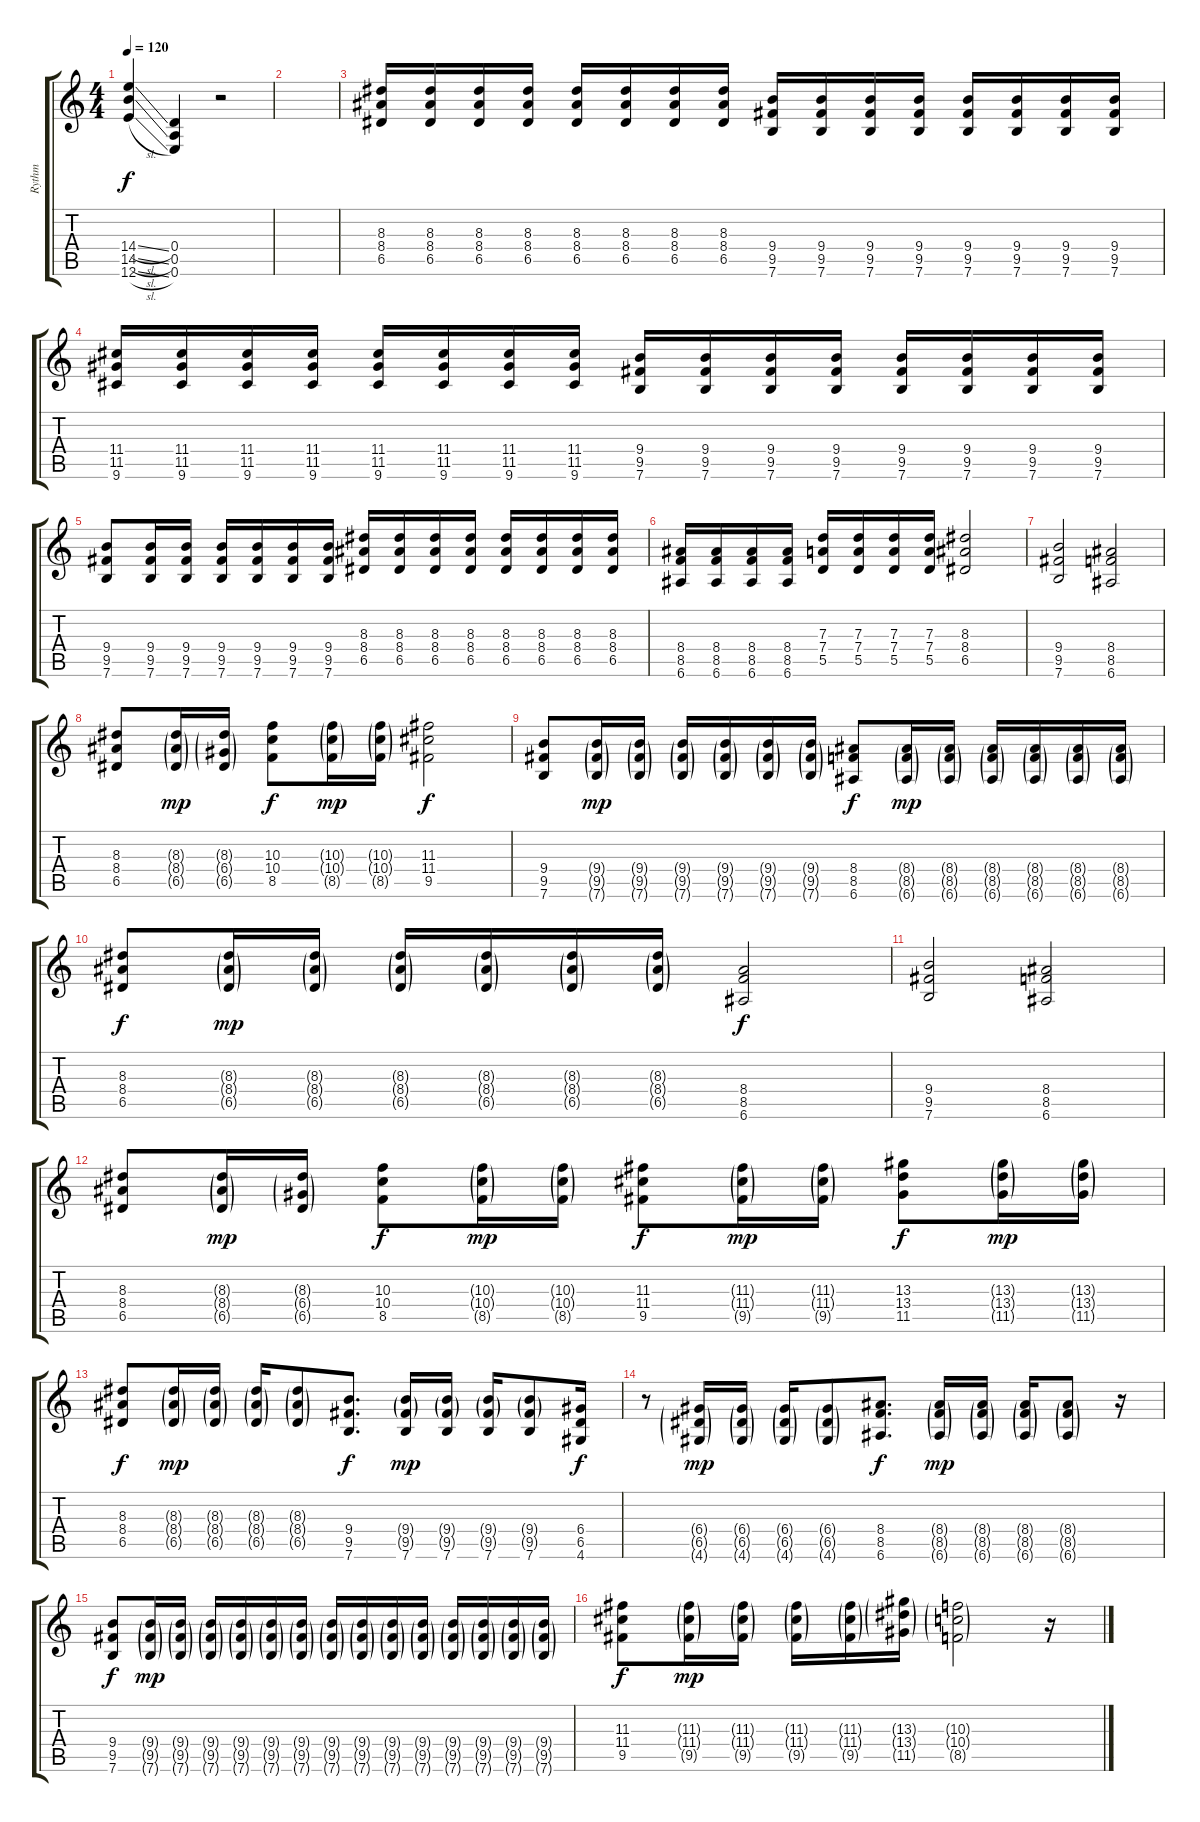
\track ("Rythm" "Rythm") {instrument overdrivenguitar}
\staff {score tabs}
\tuning (E4 B3 G3 D3 A2 E2) {hide}
\ts (4 4)
\tempo 120
\clef g2
\ks c
(14.4{sl} 14.5{sl} 12.6{sl}).4{dy f} (0.4 0.5 0.6).4 r.2 |
|
(8.3 8.4 6.5).16 (8.3 8.4 6.5).16 (8.3 8.4 6.5).16 (8.3 8.4 6.5).16 (8.3 8.4 6.5).16 (8.3 8.4 6.5).16 (8.3 8.4 6.5).16 (8.3 8.4 6.5).16 (9.4 9.5 7.6).16 (9.4 9.5 7.6).16 (9.4 9.5 7.6).16 (9.4 9.5 7.6).16 (9.4 9.5 7.6).16 (9.4 9.5 7.6).16 (9.4 9.5 7.6).16 (9.4 9.5 7.6).16 |
(11.4 11.5 9.6).16 (11.4 11.5 9.6).16 (11.4 11.5 9.6).16 (11.4 11.5 9.6).16 (11.4 11.5 9.6).16 (11.4 11.5 9.6).16 (11.4 11.5 9.6).16 (11.4 11.5 9.6).16 (9.4 9.5 7.6).16 (9.4 9.5 7.6).16 (9.4 9.5 7.6).16 (9.4 9.5 7.6).16 (9.4 9.5 7.6).16 (9.4 9.5 7.6).16 (9.4 9.5 7.6).16 (9.4 9.5 7.6).16 |
(9.4 9.5 7.6).8 (9.4 9.5 7.6).16 (9.4 9.5 7.6).16 (9.4 9.5 7.6).16 (9.4 9.5 7.6).16 (9.4 9.5 7.6).16 (9.4 9.5 7.6).16 (8.3 8.4 6.5).16 (8.3 8.4 6.5).16 (8.3 8.4 6.5).16 (8.3 8.4 6.5).16 (8.3 8.4 6.5).16 (8.3 8.4 6.5).16 (8.3 8.4 6.5).16 (8.3 8.4 6.5).16 |
(8.4 8.5 6.6).16 (8.4 8.5 6.6).16 (8.4 8.5 6.6).16 (8.4 8.5 6.6).16 (7.3 7.4 5.5).16 (7.3 7.4 5.5).16 (7.3 7.4 5.5).16 (7.3 7.4 5.5).16 (8.3 8.4 6.5).2 |
(9.4 9.5 7.6).2 (8.4 8.5 6.6).2 |
(8.3 8.4 6.5).8 (8.3{g} 8.4{g} 6.5{g}).16{dy mp} (8.3{g} 6.4{g} 6.5{g}).16 (10.3 10.4 8.5).8{dy f} (10.3{g} 10.4{g} 8.5{g}).16{dy mp} (10.3{g} 10.4{g} 8.5{g}).16 (11.3 11.4 9.5).2{dy f} |
(9.4 9.5 7.6).8 (9.4{g} 9.5{g} 7.6{g}).16{dy mp} (9.4{g} 9.5{g} 7.6{g}).16 (9.4{g} 9.5{g} 7.6{g}).16 (9.4{g} 9.5{g} 7.6{g}).16 (9.4{g} 9.5{g} 7.6{g}).16 (9.4{g} 9.5{g} 7.6{g}).16 (8.4 8.5 6.6).8{dy f} (8.4{g} 8.5{g} 6.6{g}).16{dy mp} (8.4{g} 8.5{g} 6.6{g}).16 (8.4{g} 8.5{g} 6.6{g}).16 (8.4{g} 8.5{g} 6.6{g}).16 (8.4{g} 8.5{g} 6.6{g}).16 (8.4{g} 8.5{g} 6.6{g}).16 |
(8.3 8.4 6.5).8{dy f} (8.3{g} 8.4{g} 6.5{g}).16{dy mp} (8.3{g} 8.4{g} 6.5{g}).16 (8.3{g} 8.4{g} 6.5{g}).16 (8.3{g} 8.4{g} 6.5{g}).16 (8.3{g} 8.4{g} 6.5{g}).16 (8.3{g} 8.4{g} 6.5{g}).16 (8.4 8.5 6.6).2{dy f} |
(9.4 9.5 7.6).2 (8.4 8.5 6.6).2 |
(8.3 8.4 6.5).8 (8.3{g} 8.4{g} 6.5{g}).16{dy mp} (8.3{g} 6.4{g} 6.5{g}).16 (10.3 10.4 8.5).8{dy f} (10.3{g} 10.4{g} 8.5{g}).16{dy mp} (10.3{g} 10.4{g} 8.5{g}).16 (11.3 11.4 9.5).8{dy f} (11.3{g} 11.4{g} 9.5{g}).16{dy mp} (11.3{g} 11.4{g} 9.5{g}).16 (13.3 13.4 11.5).8{dy f} (13.3{g} 13.4{g} 11.5{g}).16{dy mp} (13.3{g} 13.4{g} 11.5{g}).16 |
(8.3 8.4 6.5).8{dy f} (8.3{g} 8.4{g} 6.5{g}).16{dy mp} (8.3{g} 8.4{g} 6.5{g}).16 (8.3{g} 8.4{g} 6.5{g}).16 (8.3{g} 8.4{g} 6.5{g}).8 (9.4 9.5 7.6).8{d dy f} (9.4{g} 9.5{g} 7.6).16{dy mp} (9.4{g} 9.5{g} 7.6).16 (9.4{g} 9.5{g} 7.6).16 (9.4{g} 9.5{g} 7.6).8 (6.4 6.5 4.6).16{dy f} |
r.8 (6.4{g} 6.5{g} 4.6{g}).16{dy mp} (6.4{g} 6.5{g} 4.6{g}).16 (6.4{g} 6.5{g} 4.6{g}).16 (6.4{g} 6.5{g} 4.6{g}).8 (8.4 8.5 6.6).8{d dy f} (8.4{g} 8.5{g} 6.6{g}).16{dy mp} (8.4{g} 8.5{g} 6.6{g}).16 (8.4{g} 8.5{g} 6.6{g}).16 (8.4{g} 8.5{g} 6.6{g}).8 r.16 |
(9.4 9.5 7.6).8{dy f} (9.4{g} 9.5{g} 7.6{g}).16{dy mp} (9.4{g} 9.5{g} 7.6{g}).16 (9.4{g} 9.5{g} 7.6{g}).16 (9.4{g} 9.5{g} 7.6{g}).16 (9.4{g} 9.5{g} 7.6{g}).16 (9.4{g} 9.5{g} 7.6{g}).16 (9.4{g} 9.5{g} 7.6{g}).16 (9.4{g} 9.5{g} 7.6{g}).16 (9.4{g} 9.5{g} 7.6{g}).16 (9.4{g} 9.5{g} 7.6{g}).16 (9.4{g} 9.5{g} 7.6{g}).16 (9.4{g} 9.5{g} 7.6{g}).16 (9.4{g} 9.5{g} 7.6{g}).16 (9.4{g} 9.5{g} 7.6{g}).16 |
(11.3 11.4 9.5).8{dy f} (11.3{g} 11.4{g} 9.5{g}).16{dy mp} (11.3{g} 11.4{g} 9.5{g}).16 (11.3{g} 11.4{g} 9.5{g}).16 (11.3{g} 11.4{g} 9.5{g}).16 (13.3{g} 13.4{g} 11.5{g}).16 (10.3{g} 10.4{g} 8.5{g}).2 r.16
